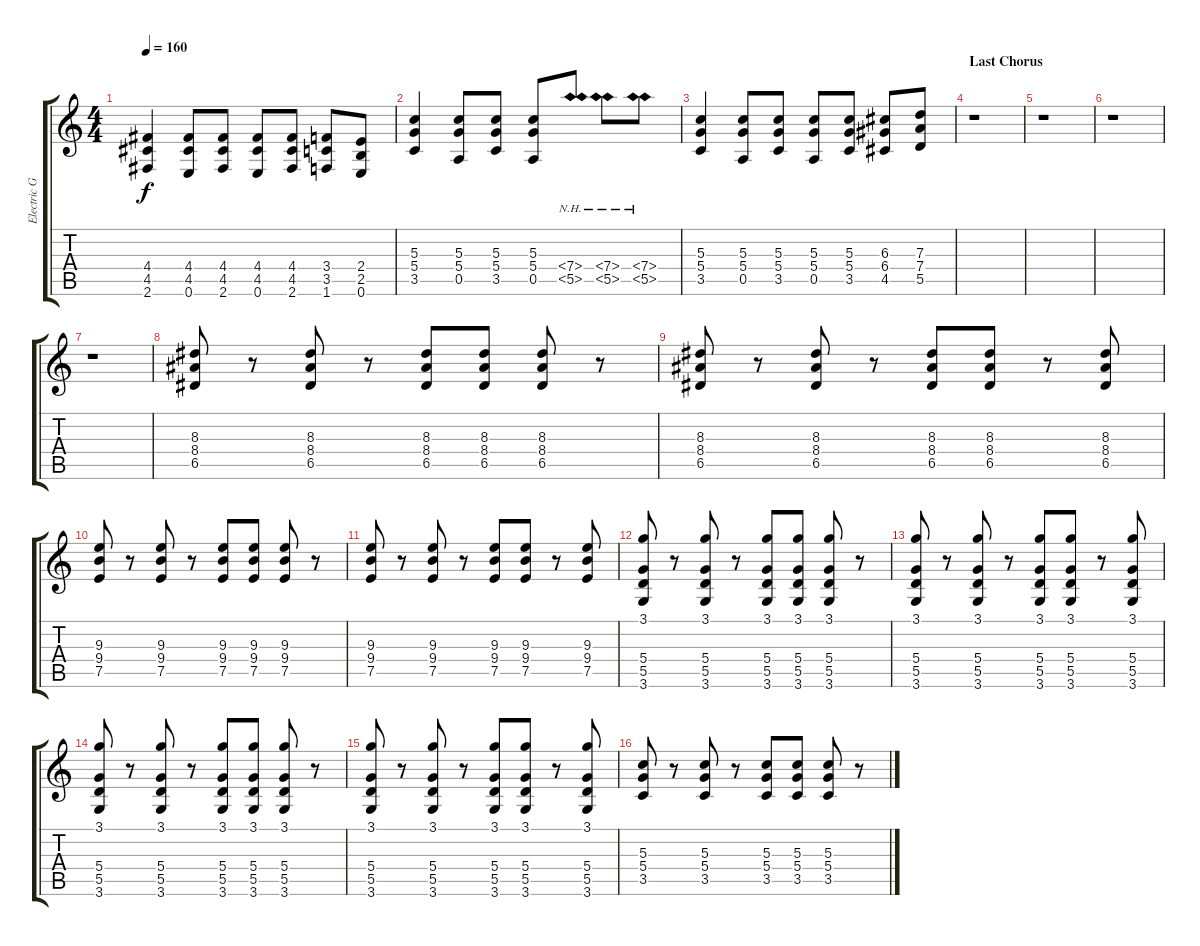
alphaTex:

\track ("Electric Guitar" "Electric G") {instrument distortionguitar}
\staff {score tabs}
\tuning (E4 B3 G3 D3 A2 E2) {hide}
\ts (4 4)
\tempo 160
\clef g2
\ks c
(4.4 4.5 2.6).4{dy f} (4.4 4.5 0.6).8 (4.4 4.5 2.6).8 (4.4 4.5 0.6).8 (4.4 4.5 2.6).8 (3.4 3.5 1.6).8 (2.4 2.5 0.6).8 |
(5.3 5.4 3.5).4 (5.3 5.4 0.5).8 (5.3 5.4 3.5).8 (5.3 5.4 0.5).8 (7.4{nh} 5.5{nh}).8 (7.4{nh} 5.5{nh}).8 (7.4{nh} 5.5{nh}).8 |
(5.3 5.4 3.5).4 (5.3 5.4 0.5).8 (5.3 5.4 3.5).8 (5.3 5.4 0.5).8 (5.3 5.4 3.5).8 (6.3 6.4 4.5).8 (7.3 7.4 5.5).8 |
\section ("" "Last Chorus")
r.1 |
r.1 |
r.1 |
r.1 |
(8.3 8.4 6.5).8 r.8 (8.3 8.4 6.5).8 r.8 (8.3 8.4 6.5).8 (8.3 8.4 6.5).8 (8.3 8.4 6.5).8 r.8 |
(8.3 8.4 6.5).8 r.8 (8.3 8.4 6.5).8 r.8 (8.3 8.4 6.5).8 (8.3 8.4 6.5).8 r.8 (8.3 8.4 6.5).8 |
(9.3 9.4 7.5).8 r.8 (9.3 9.4 7.5).8 r.8 (9.3 9.4 7.5).8 (9.3 9.4 7.5).8 (9.3 9.4 7.5).8 r.8 |
(9.3 9.4 7.5).8 r.8 (9.3 9.4 7.5).8 r.8 (9.3 9.4 7.5).8 (9.3 9.4 7.5).8 r.8 (9.3 9.4 7.5).8 |
(3.1 5.4 5.5 3.6).8 r.8 (3.1 5.4 5.5 3.6).8 r.8 (3.1 5.4 5.5 3.6).8 (3.1 5.4 5.5 3.6).8 (3.1 5.4 5.5 3.6).8 r.8 |
(3.1 5.4 5.5 3.6).8 r.8 (3.1 5.4 5.5 3.6).8 r.8 (3.1 5.4 5.5 3.6).8 (3.1 5.4 5.5 3.6).8 r.8 (3.1 5.4 5.5 3.6).8 |
(3.1 5.4 5.5 3.6).8 r.8 (3.1 5.4 5.5 3.6).8 r.8 (3.1 5.4 5.5 3.6).8 (3.1 5.4 5.5 3.6).8 (3.1 5.4 5.5 3.6).8 r.8 |
(3.1 5.4 5.5 3.6).8 r.8 (3.1 5.4 5.5 3.6).8 r.8 (3.1 5.4 5.5 3.6).8 (3.1 5.4 5.5 3.6).8 r.8 (3.1 5.4 5.5 3.6).8 |
(5.3 5.4 3.5).8 r.8 (5.3 5.4 3.5).8 r.8 (5.3 5.4 3.5).8 (5.3 5.4 3.5).8 (5.3 5.4 3.5).8 r.8
